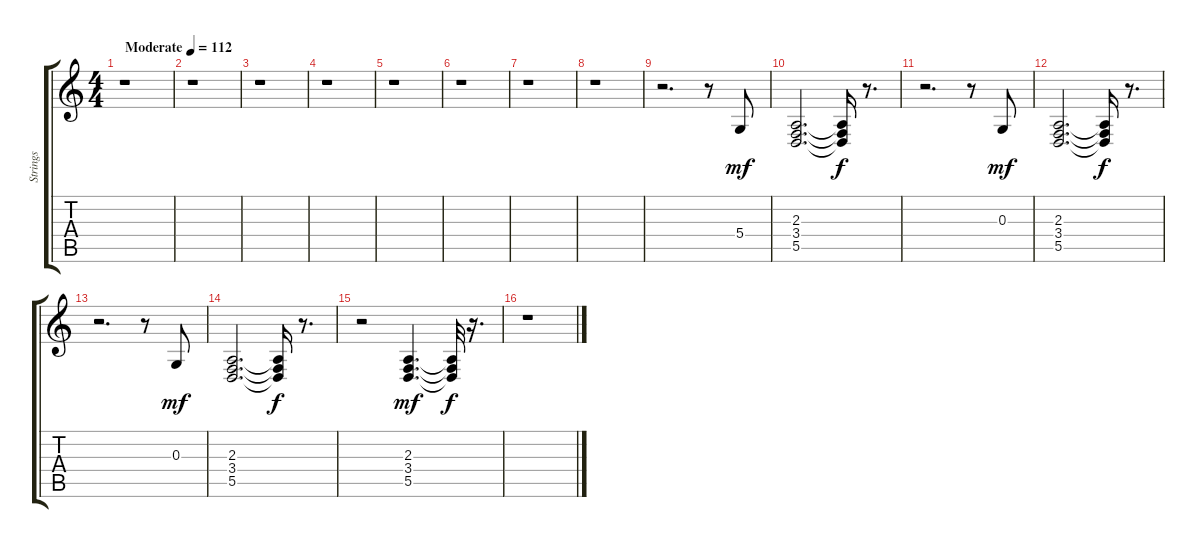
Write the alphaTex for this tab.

\track ("Strings" "Strings") {instrument synthstrings1}
\staff {score tabs}
\tuning (E4 B3 G3 D3 A2 E2) {hide}
\ts (4 4)
\tempo (112 "Moderate")
\clef g2
\ks c
r.1{dy mf instrument synthstrings1} |
r.1 |
r.1 |
r.1 |
r.1 |
r.1 |
r.1 |
r.1 |
r.2{d} r.8 5.4.8 |
(2.3 3.4 5.5).2{d} (2.3{t} 3.4{t} 5.5{t}).16{dy f} r.8{d} |
r.2{d} r.8 0.3.8{dy mf} |
(2.3 3.4 5.5).2{d} (2.3{t} 3.4{t} 5.5{t}).16{dy f} r.8{d} |
r.2{d} r.8 0.3.8{dy mf} |
(2.3 3.4 5.5).2{d} (2.3{t} 3.4{t} 5.5{t}).16{dy f} r.8{d} |
r.2 (2.3 3.4 5.5).4{d dy mf} (2.3{t} 3.4{t} 5.5{t}).32{dy f} r.16{d} |
r.1
